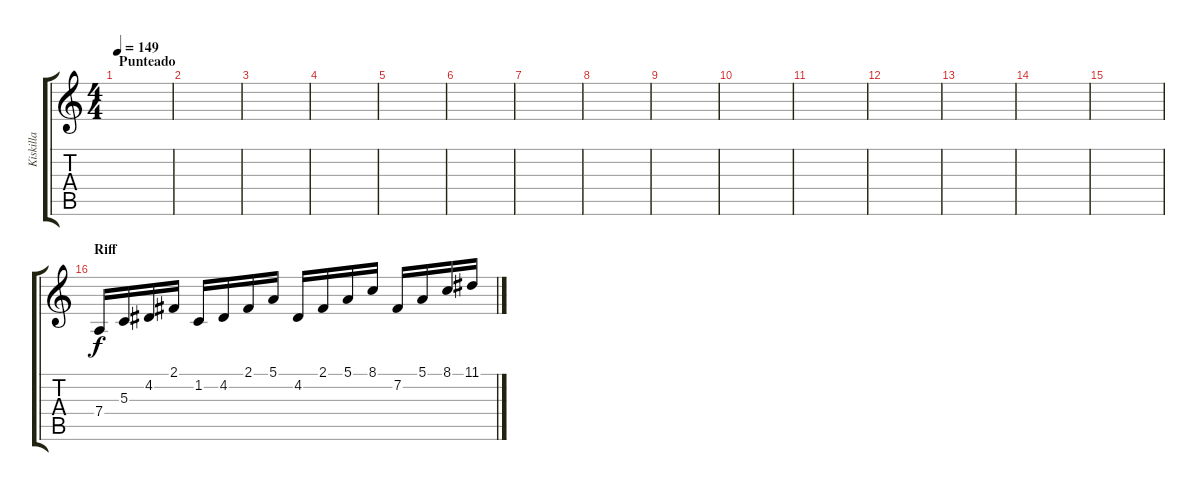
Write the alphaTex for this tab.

\track ("Kiskilla" "Kiskilla") {instrument acousticgrandpiano}
\staff {score tabs}
\tuning (E4 B3 G3 D3 A2 E2) {hide}
\ts (4 4)
\section ("" "Punteado")
\tempo 149
\clef g2
\ks c
|
|
|
|
|
|
|
|
|
|
|
|
|
|
|
\section ("" "Riff")
7.4.16{volume 16 instrument harpsichord} 5.3.16 4.2.16 2.1.16 1.2.16 4.2.16 2.1.16 5.1.16 4.2.16 2.1.16 5.1.16 8.1.16 7.2.16 5.1.16 8.1.16 11.1.16
